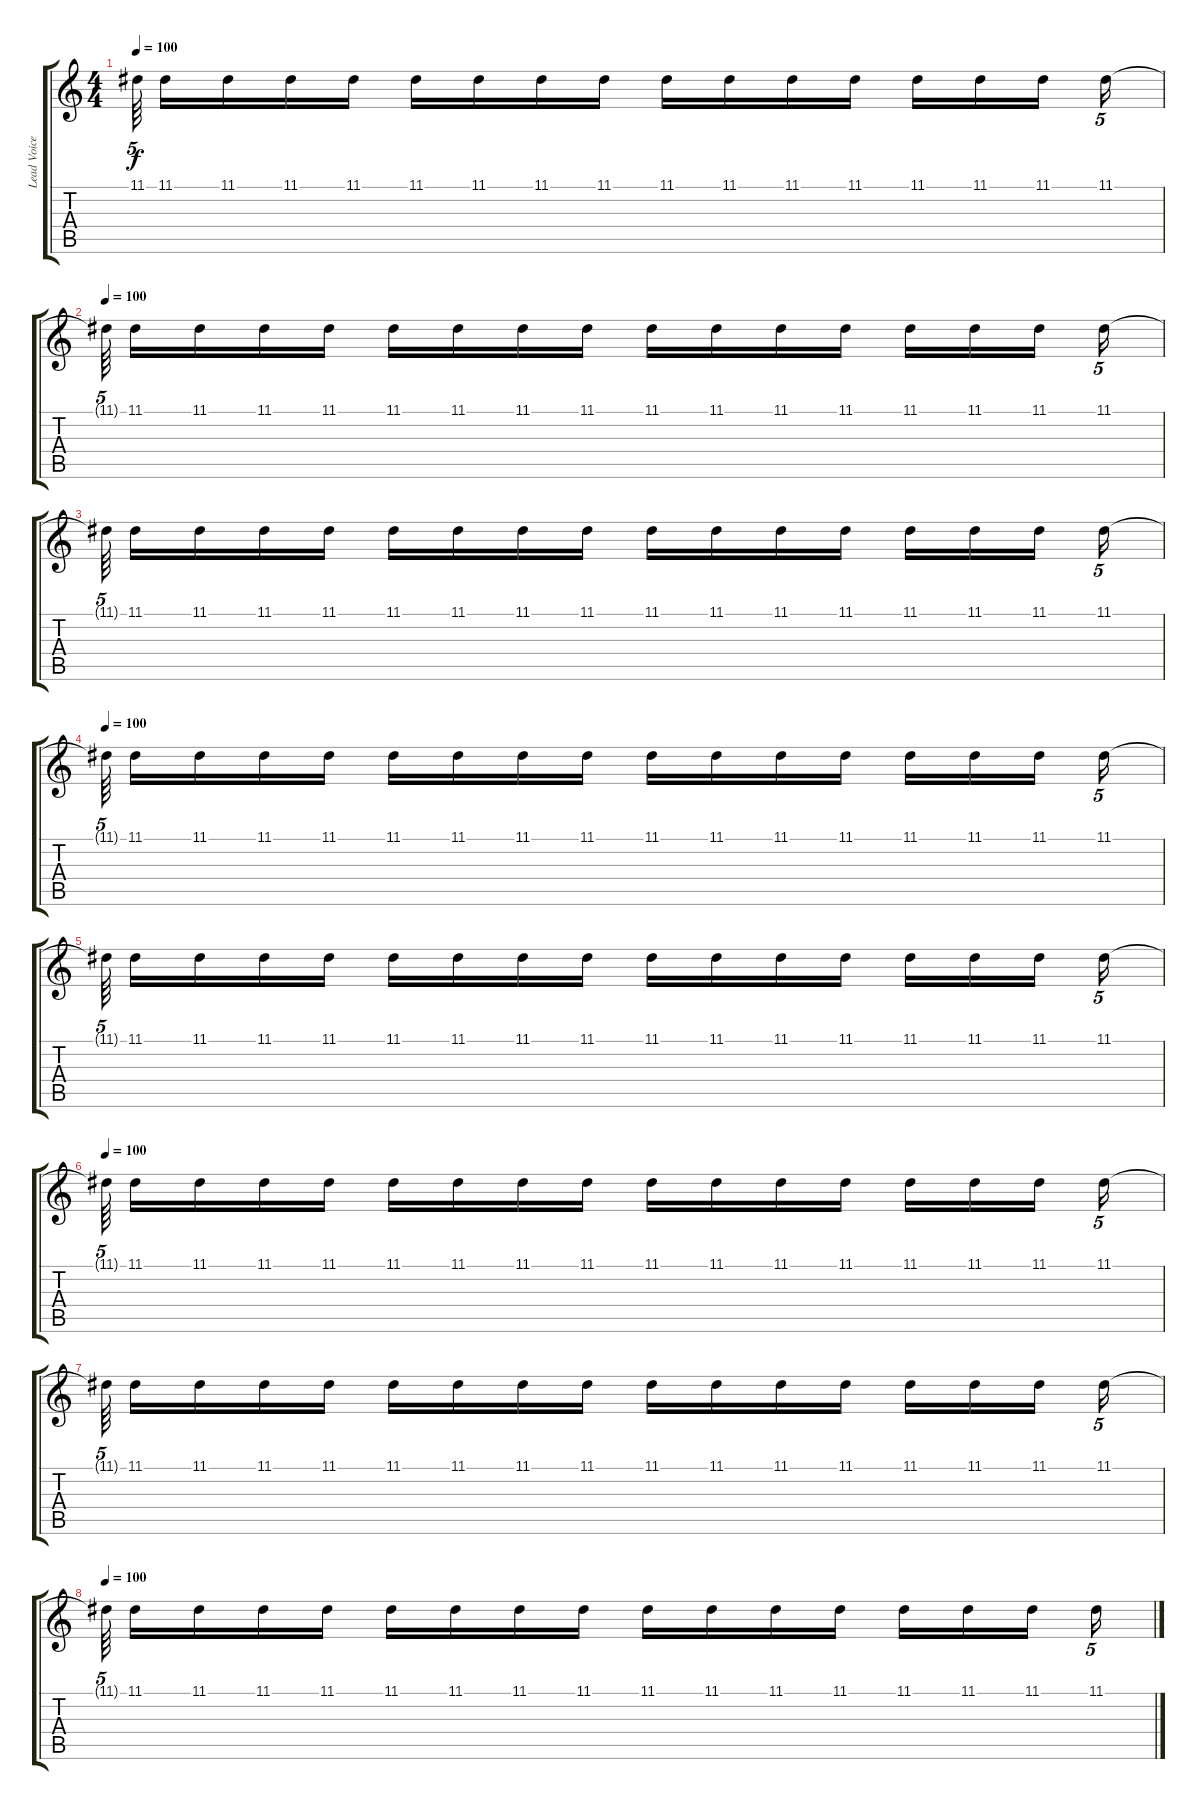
\track ("Lead Voice 2" "Lead Voice") {instrument lead6voice}
\staff {score tabs}
\tuning (E4 B3 G3 D3 A2 E2) {hide}
\ts (4 4)
\tempo 100
\clef g2
\ks c
11.1{t}.64{tu (5 4) dy f beam splitsecondary} 11.1.16 11.1.16 11.1.16 11.1.16 11.1.16 11.1.16 11.1.16 11.1.16 11.1.16 11.1.16 11.1.16 11.1.16 11.1.16 11.1.16 11.1.16{beam splitsecondary} 11.1.16{tu (5 4)} |
\tempo 100
11.1{t}.64{tu (5 4) beam splitsecondary} 11.1.16 11.1.16 11.1.16 11.1.16 11.1.16 11.1.16 11.1.16 11.1.16 11.1.16 11.1.16 11.1.16 11.1.16 11.1.16 11.1.16 11.1.16{beam splitsecondary} 11.1.16{tu (5 4)} |
11.1{t}.64{tu (5 4) beam splitsecondary} 11.1.16 11.1.16 11.1.16 11.1.16 11.1.16 11.1.16 11.1.16 11.1.16 11.1.16 11.1.16 11.1.16 11.1.16 11.1.16 11.1.16 11.1.16{beam splitsecondary} 11.1.16{tu (5 4)} |
\tempo 100
11.1{t}.64{tu (5 4) beam splitsecondary} 11.1.16 11.1.16 11.1.16 11.1.16 11.1.16 11.1.16 11.1.16 11.1.16 11.1.16 11.1.16 11.1.16 11.1.16 11.1.16 11.1.16 11.1.16{beam splitsecondary} 11.1.16{tu (5 4)} |
11.1{t}.64{tu (5 4) beam splitsecondary} 11.1.16 11.1.16 11.1.16 11.1.16 11.1.16 11.1.16 11.1.16 11.1.16 11.1.16 11.1.16 11.1.16 11.1.16 11.1.16 11.1.16 11.1.16{beam splitsecondary} 11.1.16{tu (5 4)} |
\tempo 100
11.1{t}.64{tu (5 4) beam splitsecondary} 11.1.16 11.1.16 11.1.16 11.1.16 11.1.16 11.1.16 11.1.16 11.1.16 11.1.16 11.1.16 11.1.16 11.1.16 11.1.16 11.1.16 11.1.16{beam splitsecondary} 11.1.16{tu (5 4)} |
11.1{t}.64{tu (5 4) beam splitsecondary} 11.1.16 11.1.16 11.1.16 11.1.16 11.1.16 11.1.16 11.1.16 11.1.16 11.1.16 11.1.16 11.1.16 11.1.16 11.1.16 11.1.16 11.1.16{beam splitsecondary} 11.1.16{tu (5 4)} |
\tempo 100
11.1{t}.64{tu (5 4) beam splitsecondary} 11.1.16 11.1.16 11.1.16 11.1.16 11.1.16 11.1.16 11.1.16 11.1.16 11.1.16 11.1.16 11.1.16 11.1.16 11.1.16 11.1.16 11.1.16{beam splitsecondary} 11.1.16{tu (5 4)}
